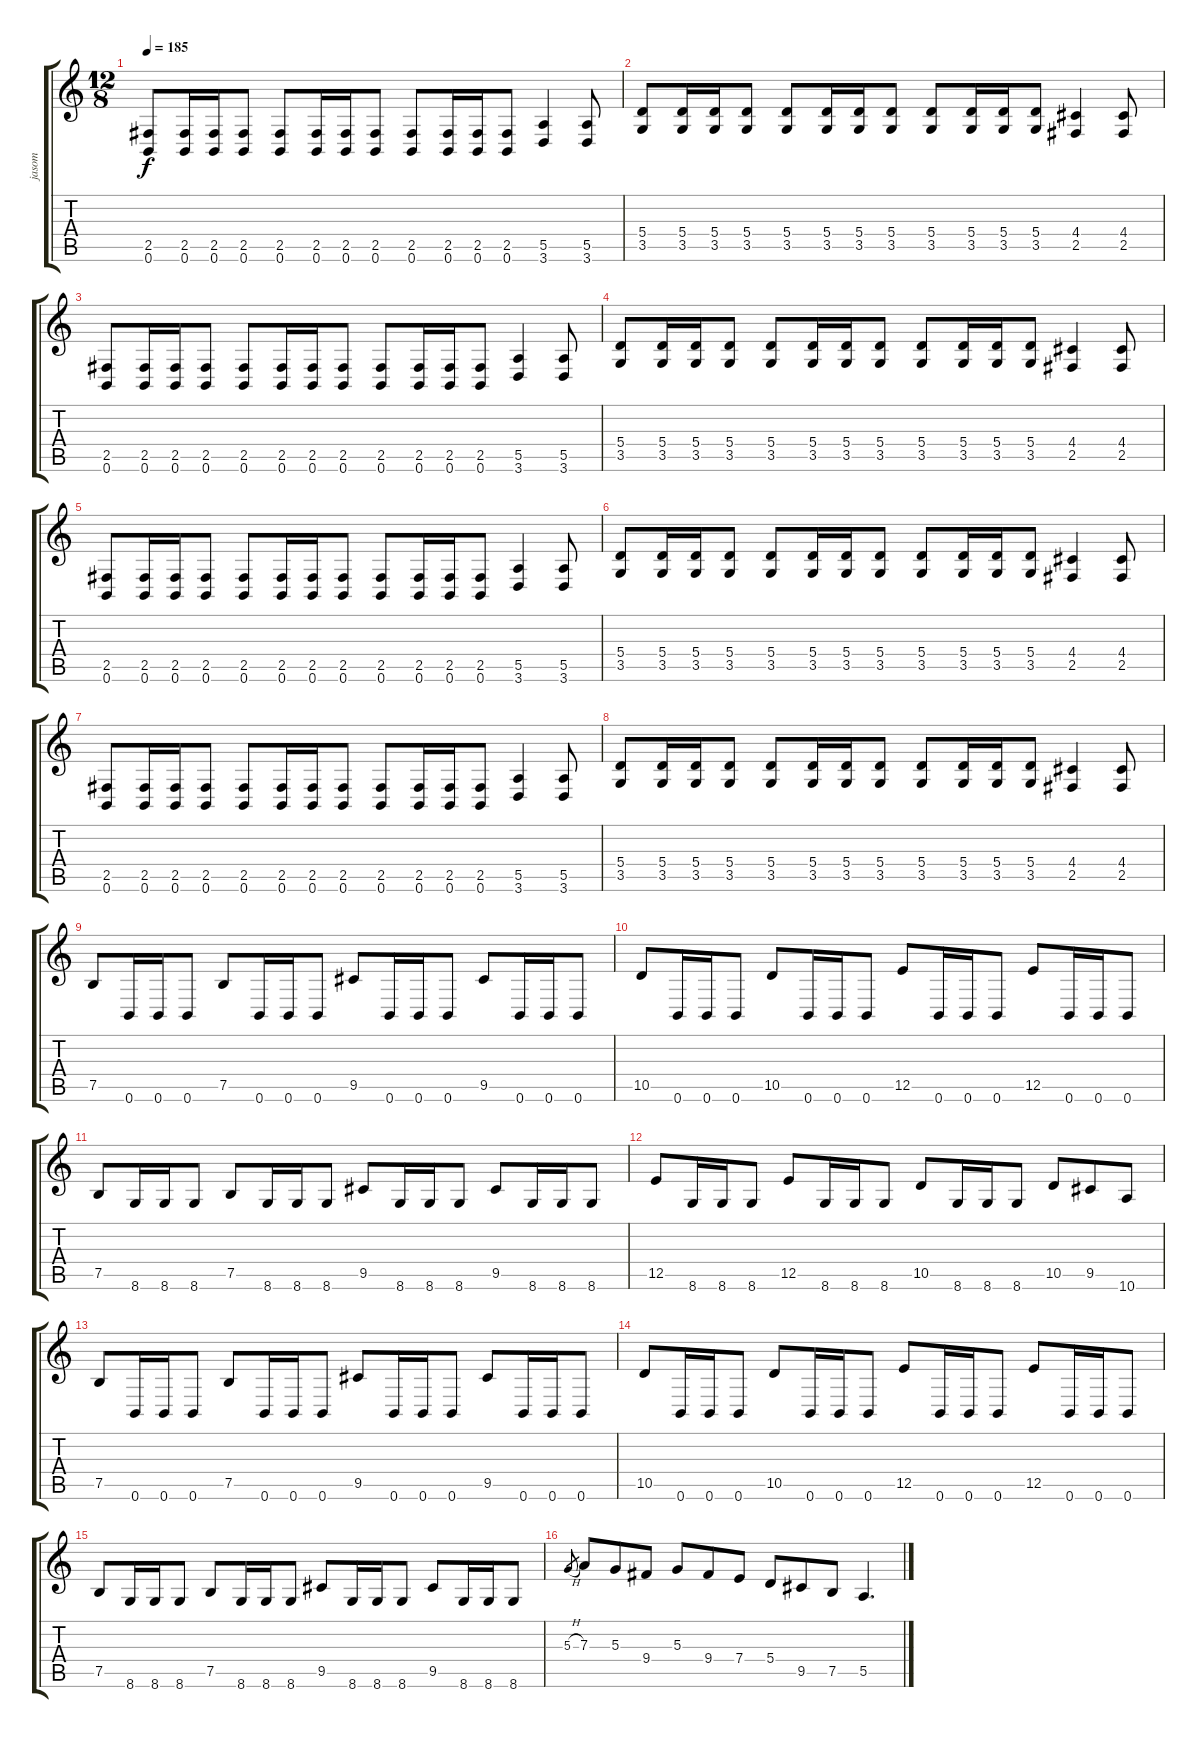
\track ("jasom" "jasom") {instrument distortionguitar}
\staff {score tabs}
\tuning (B3 Gb3 D3 A2 E2 B1) {hide}
\ts (12 8)
\tempo 185
\clef g2
\ks c
(2.5 0.6).8{dy f} (2.5 0.6).16 (2.5 0.6).16 (2.5 0.6).8 (2.5 0.6).8 (2.5 0.6).16 (2.5 0.6).16 (2.5 0.6).8 (2.5 0.6).8 (2.5 0.6).16 (2.5 0.6).16 (2.5 0.6).8 (5.5 3.6).4 (5.5 3.6).8 |
(5.4 3.5).8 (5.4 3.5).16 (5.4 3.5).16 (5.4 3.5).8 (5.4 3.5).8 (5.4 3.5).16 (5.4 3.5).16 (5.4 3.5).8 (5.4 3.5).8 (5.4 3.5).16 (5.4 3.5).16 (5.4 3.5).8 (4.4 2.5).4 (4.4 2.5).8 |
(2.5 0.6).8 (2.5 0.6).16 (2.5 0.6).16 (2.5 0.6).8 (2.5 0.6).8 (2.5 0.6).16 (2.5 0.6).16 (2.5 0.6).8 (2.5 0.6).8 (2.5 0.6).16 (2.5 0.6).16 (2.5 0.6).8 (5.5 3.6).4 (5.5 3.6).8 |
(5.4 3.5).8 (5.4 3.5).16 (5.4 3.5).16 (5.4 3.5).8 (5.4 3.5).8 (5.4 3.5).16 (5.4 3.5).16 (5.4 3.5).8 (5.4 3.5).8 (5.4 3.5).16 (5.4 3.5).16 (5.4 3.5).8 (4.4 2.5).4 (4.4 2.5).8 |
(2.5 0.6).8 (2.5 0.6).16 (2.5 0.6).16 (2.5 0.6).8 (2.5 0.6).8 (2.5 0.6).16 (2.5 0.6).16 (2.5 0.6).8 (2.5 0.6).8 (2.5 0.6).16 (2.5 0.6).16 (2.5 0.6).8 (5.5 3.6).4 (5.5 3.6).8 |
(5.4 3.5).8 (5.4 3.5).16 (5.4 3.5).16 (5.4 3.5).8 (5.4 3.5).8 (5.4 3.5).16 (5.4 3.5).16 (5.4 3.5).8 (5.4 3.5).8 (5.4 3.5).16 (5.4 3.5).16 (5.4 3.5).8 (4.4 2.5).4 (4.4 2.5).8 |
(2.5 0.6).8 (2.5 0.6).16 (2.5 0.6).16 (2.5 0.6).8 (2.5 0.6).8 (2.5 0.6).16 (2.5 0.6).16 (2.5 0.6).8 (2.5 0.6).8 (2.5 0.6).16 (2.5 0.6).16 (2.5 0.6).8 (5.5 3.6).4 (5.5 3.6).8 |
(5.4 3.5).8 (5.4 3.5).16 (5.4 3.5).16 (5.4 3.5).8 (5.4 3.5).8 (5.4 3.5).16 (5.4 3.5).16 (5.4 3.5).8 (5.4 3.5).8 (5.4 3.5).16 (5.4 3.5).16 (5.4 3.5).8 (4.4 2.5).4 (4.4 2.5).8 |
7.5.8 0.6.16 0.6.16 0.6.8 7.5.8 0.6.16 0.6.16 0.6.8 9.5.8 0.6.16 0.6.16 0.6.8 9.5.8 0.6.16 0.6.16 0.6.8 |
10.5.8 0.6.16 0.6.16 0.6.8 10.5.8 0.6.16 0.6.16 0.6.8 12.5.8 0.6.16 0.6.16 0.6.8 12.5.8 0.6.16 0.6.16 0.6.8 |
7.5.8 8.6.16 8.6.16 8.6.8 7.5.8 8.6.16 8.6.16 8.6.8 9.5.8 8.6.16 8.6.16 8.6.8 9.5.8 8.6.16 8.6.16 8.6.8 |
12.5.8 8.6.16 8.6.16 8.6.8 12.5.8 8.6.16 8.6.16 8.6.8 10.5.8 8.6.16 8.6.16 8.6.8 10.5.8 9.5.8 10.6.8 |
7.5.8 0.6.16 0.6.16 0.6.8 7.5.8 0.6.16 0.6.16 0.6.8 9.5.8 0.6.16 0.6.16 0.6.8 9.5.8 0.6.16 0.6.16 0.6.8 |
10.5.8 0.6.16 0.6.16 0.6.8 10.5.8 0.6.16 0.6.16 0.6.8 12.5.8 0.6.16 0.6.16 0.6.8 12.5.8 0.6.16 0.6.16 0.6.8 |
7.5.8 8.6.16 8.6.16 8.6.8 7.5.8 8.6.16 8.6.16 8.6.8 9.5.8 8.6.16 8.6.16 8.6.8 9.5.8 8.6.16 8.6.16 8.6.8 |
5.3{h}.8{gr} 7.3.8 5.3.8 9.4.8 5.3.8 9.4.8 7.4.8 5.4.8 9.5.8 7.5.8 5.5.4{d}
